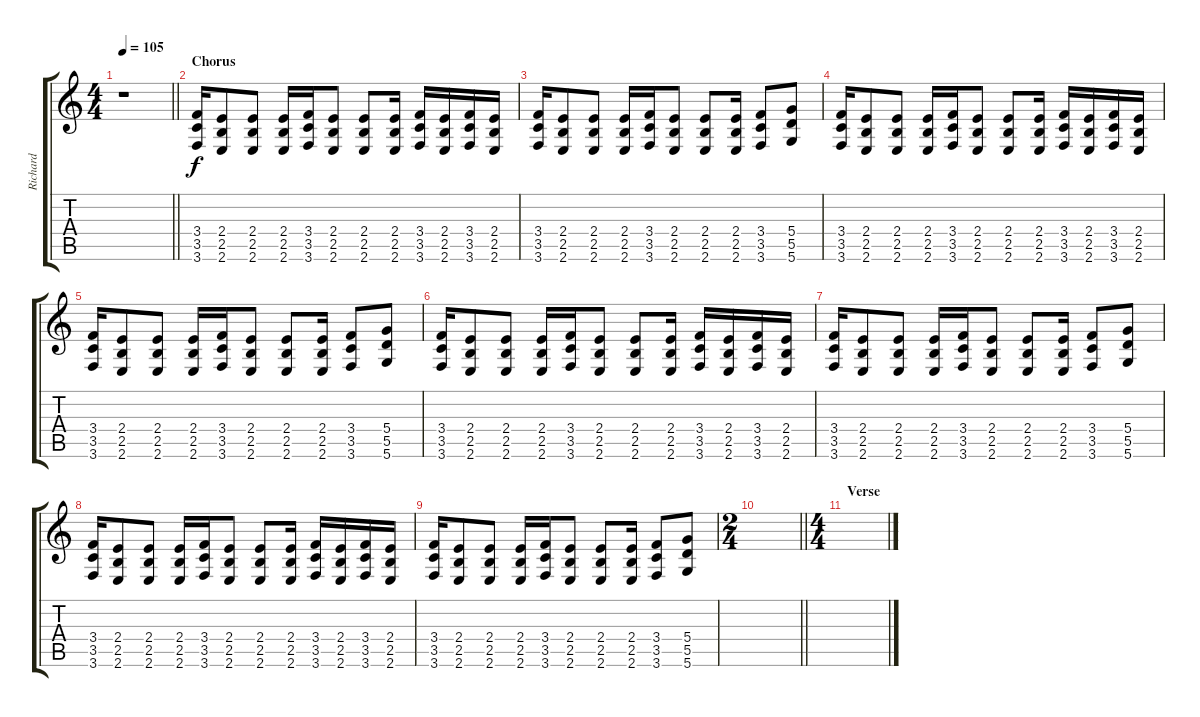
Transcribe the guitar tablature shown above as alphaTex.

\track ("Richard" "Richard") {instrument distortionguitar}
\staff {score tabs}
\tuning (E4 B3 G3 D3 A2 D2) {hide}
\ts (4 4)
\tempo 105
\clef g2
\barLineRight lightlight
\ks c
r.1{dy f} |
\section ("" "Chorus")
(3.4 3.5 3.6).16 (2.4 2.5 2.6).8 (2.4 2.5 2.6).8 (2.4 2.5 2.6).16 (3.4 3.5 3.6).16 (2.4 2.5 2.6).8 (2.4 2.5 2.6).8 (2.4 2.5 2.6).16 (3.4 3.5 3.6).16 (2.4 2.5 2.6).16 (3.4 3.5 3.6).16 (2.4 2.5 2.6).16 |
(3.4 3.5 3.6).16 (2.4 2.5 2.6).8 (2.4 2.5 2.6).8 (2.4 2.5 2.6).16 (3.4 3.5 3.6).16 (2.4 2.5 2.6).8 (2.4 2.5 2.6).8 (2.4 2.5 2.6).16 (3.4 3.5 3.6).8 (5.4 5.5 5.6).8 |
(3.4 3.5 3.6).16 (2.4 2.5 2.6).8 (2.4 2.5 2.6).8 (2.4 2.5 2.6).16 (3.4 3.5 3.6).16 (2.4 2.5 2.6).8 (2.4 2.5 2.6).8 (2.4 2.5 2.6).16 (3.4 3.5 3.6).16 (2.4 2.5 2.6).16 (3.4 3.5 3.6).16 (2.4 2.5 2.6).16 |
(3.4 3.5 3.6).16 (2.4 2.5 2.6).8 (2.4 2.5 2.6).8 (2.4 2.5 2.6).16 (3.4 3.5 3.6).16 (2.4 2.5 2.6).8 (2.4 2.5 2.6).8 (2.4 2.5 2.6).16 (3.4 3.5 3.6).8 (5.4 5.5 5.6).8 |
(3.4 3.5 3.6).16 (2.4 2.5 2.6).8 (2.4 2.5 2.6).8 (2.4 2.5 2.6).16 (3.4 3.5 3.6).16 (2.4 2.5 2.6).8 (2.4 2.5 2.6).8 (2.4 2.5 2.6).16 (3.4 3.5 3.6).16 (2.4 2.5 2.6).16 (3.4 3.5 3.6).16 (2.4 2.5 2.6).16 |
(3.4 3.5 3.6).16 (2.4 2.5 2.6).8 (2.4 2.5 2.6).8 (2.4 2.5 2.6).16 (3.4 3.5 3.6).16 (2.4 2.5 2.6).8 (2.4 2.5 2.6).8 (2.4 2.5 2.6).16 (3.4 3.5 3.6).8 (5.4 5.5 5.6).8 |
(3.4 3.5 3.6).16 (2.4 2.5 2.6).8 (2.4 2.5 2.6).8 (2.4 2.5 2.6).16 (3.4 3.5 3.6).16 (2.4 2.5 2.6).8 (2.4 2.5 2.6).8 (2.4 2.5 2.6).16 (3.4 3.5 3.6).16 (2.4 2.5 2.6).16 (3.4 3.5 3.6).16 (2.4 2.5 2.6).16 |
(3.4 3.5 3.6).16 (2.4 2.5 2.6).8 (2.4 2.5 2.6).8 (2.4 2.5 2.6).16 (3.4 3.5 3.6).16 (2.4 2.5 2.6).8 (2.4 2.5 2.6).8 (2.4 2.5 2.6).16 (3.4 3.5 3.6).8 (5.4 5.5 5.6).8 |
\ts (2 4)
\barLineRight lightlight
|
\ts (4 4)
\section ("" "Verse")
